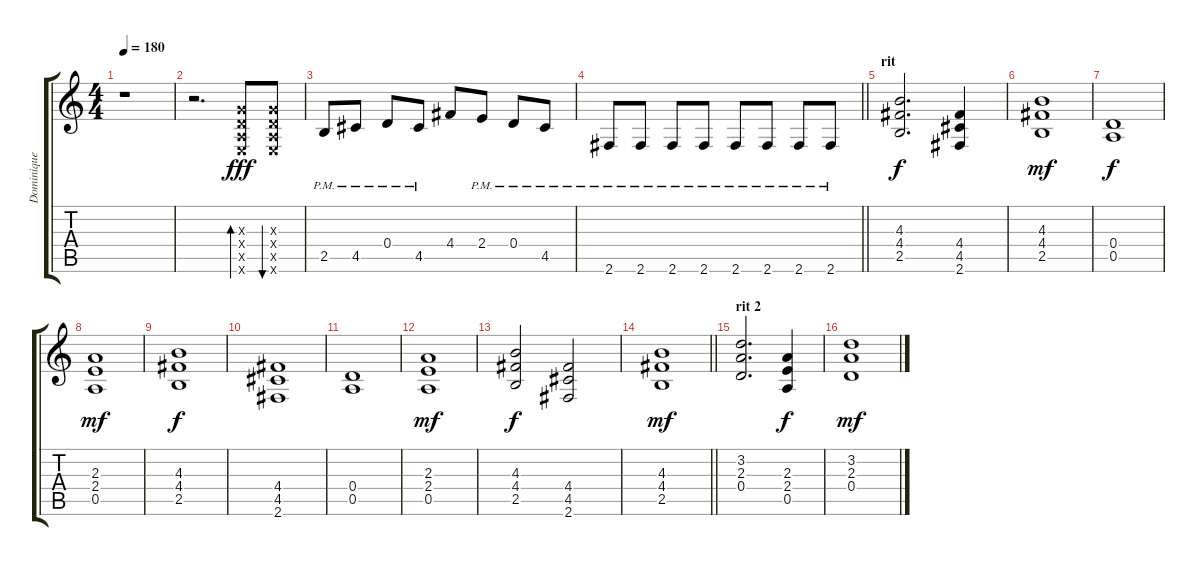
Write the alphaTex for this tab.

\track ("Dominique Leurquin " "Dominique ") {instrument distortionguitar}
\staff {score tabs}
\tuning (E4 B3 G3 D3 A2 E2) {hide}
\ts (4 4)
\tempo 180
\clef g2
\ks c
r.1{dy fff} |
r.2{d} (0.3{x} 0.4{x} 0.5{x} 0.6{x}).8{bd 30} (0.3{x} 0.4{x} 0.5{x} 0.6{x}).8{bu 30} |
2.5{pm}.8 4.5{pm}.8 0.4{pm}.8 4.5{pm}.8 4.4.8 2.4{pm}.8 0.4{pm}.8 4.5{pm}.8 |
\barLineRight lightlight
2.6{pm}.8 2.6{pm}.8 2.6{pm}.8 2.6{pm}.8 2.6{pm}.8 2.6{pm}.8 2.6{pm}.8 2.6{pm}.8 |
\section ("" "rit")
(4.3 4.4 2.5).2{d dy f} (4.4 4.5 2.6).4 |
(4.3 4.4 2.5).1{dy mf} |
(0.4 0.5).1{dy f} |
(2.3 2.4 0.5).1{dy mf} |
(4.3 4.4 2.5).1{dy f} |
(4.4 4.5 2.6).1 |
(0.4 0.5).1 |
(2.3 2.4 0.5).1{dy mf} |
(4.3 4.4 2.5).2{dy f} (4.4 4.5 2.6).2 |
\barLineRight lightlight
(4.3 4.4 2.5).1{dy mf} |
\section ("" "rit 2")
(3.2 2.3 0.4).2{d} (2.3 2.4 0.5).4{dy f} |
(3.2 2.3 0.4).1{dy mf}
